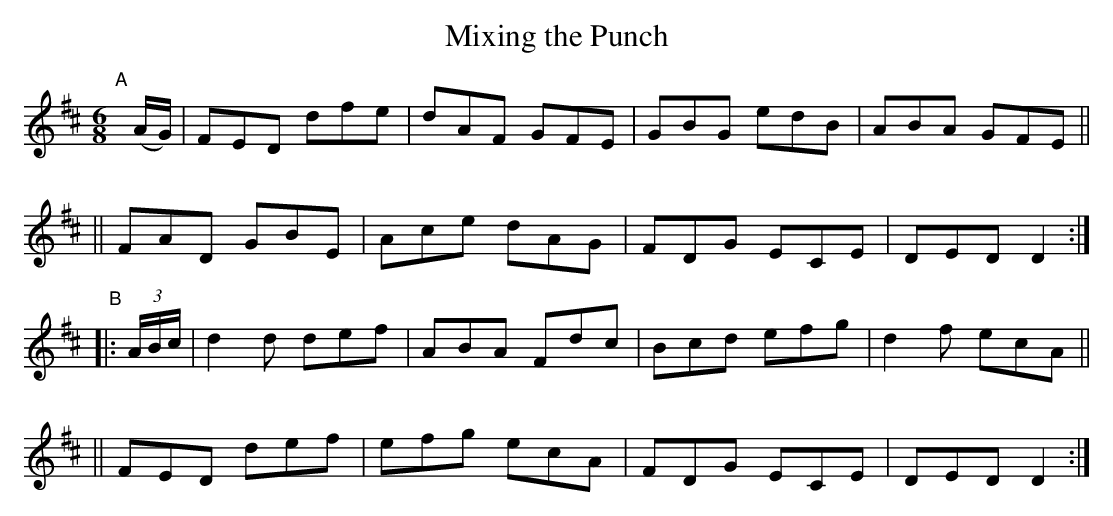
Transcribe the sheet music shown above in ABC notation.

X:1
T: Mixing the Punch
M: 6/8
L: 1/8
K: D
"^A"[|]  (A/G/) \
|  FED dfe | dAF GFE | GBG edB | ABA GFE ||
|| FAD GBE | Ace dAG | FDG ECE | DED D2 :|
"^B"|: (3A/B/c/ \
|  d2d def | ABA Fdc | Bcd efg | d2f ecA ||
|| FED def | efg ecA | FDG ECE | DED D2 :|
